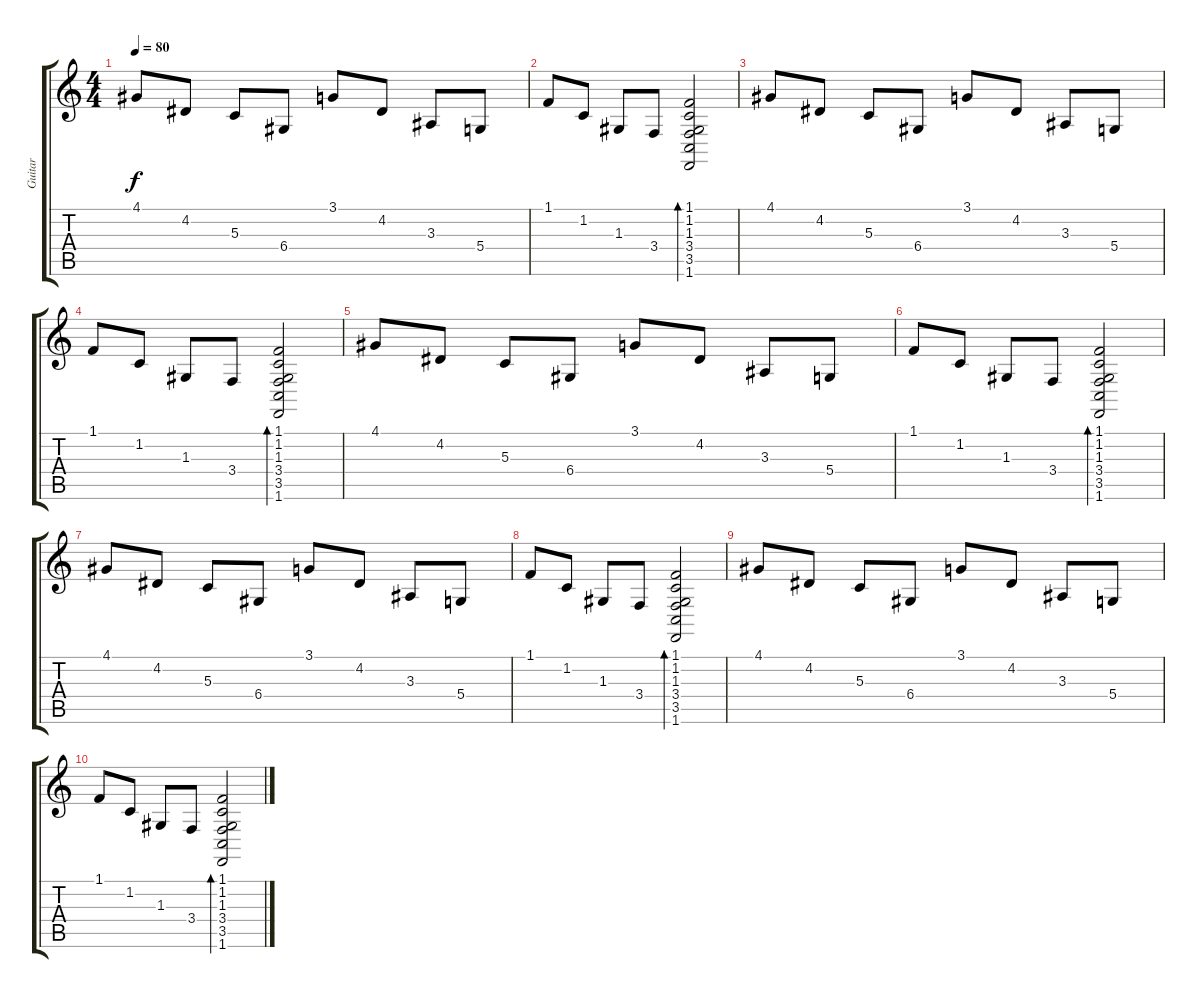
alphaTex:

\track ("Guitar" "Guitar") {instrument fx4atmosphere}
\staff {score tabs}
\tuning (E4 B3 G3 D3 A2 E2) {hide}
\ts (4 4)
\tempo 80
\clef g2
\ks c
4.1.8{dy f} 4.2.8 5.3.8 6.4.8 3.1.8 4.2.8 3.3.8 5.4.8 |
1.1.8 1.2.8 1.3.8 3.4.8 (1.1 1.2 1.3 3.4 3.5 1.6).2{bd 240} |
4.1.8 4.2.8 5.3.8 6.4.8 3.1.8 4.2.8 3.3.8 5.4.8 |
1.1.8 1.2.8 1.3.8 3.4.8 (1.1 1.2 1.3 3.4 3.5 1.6).2{bd 240} |
4.1.8 4.2.8 5.3.8 6.4.8 3.1.8 4.2.8 3.3.8 5.4.8 |
1.1.8 1.2.8 1.3.8 3.4.8 (1.1 1.2 1.3 3.4 3.5 1.6).2{bd 240} |
4.1.8 4.2.8 5.3.8 6.4.8 3.1.8 4.2.8 3.3.8 5.4.8 |
1.1.8 1.2.8 1.3.8 3.4.8 (1.1 1.2 1.3 3.4 3.5 1.6).2{bd 240} |
4.1.8 4.2.8 5.3.8 6.4.8 3.1.8 4.2.8 3.3.8 5.4.8 |
1.1.8 1.2.8 1.3.8 3.4.8 (1.1 1.2 1.3 3.4 3.5 1.6).2{bd 240}
